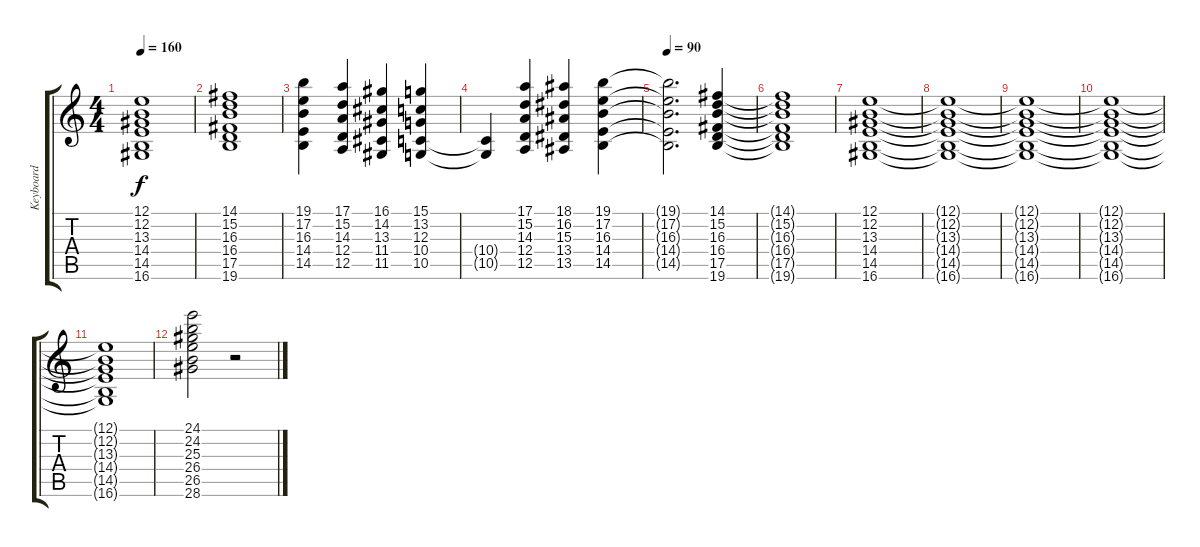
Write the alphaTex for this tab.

\track ("Keyboard" "Keyboard") {instrument stringensemble1}
\staff {score tabs}
\tuning (E4 B3 G3 D3 A2 E2) {hide}
\ts (4 4)
\tempo 160
\clef g2
\ks c
(12.1 12.2 13.3 14.4 14.5 16.6).1{dy f instrument stringensemble1} |
(14.1 15.2 16.3 16.4 17.5 19.6).1 |
(19.1 17.2 16.3 14.4 14.5).4 (17.1 15.2 14.3 12.4 12.5).4 (16.1 14.2 13.3 11.4 11.5).4 (15.1 13.2 12.3 10.4 10.5).4 |
(10.4{t} 10.5{t}).4 (17.1 15.2 14.3 12.4 12.5).4 (18.1 16.2 15.3 13.4 13.5).4 (19.1 17.2 16.3 14.4 14.5).4 |
\tempo 90
(19.1{t} 17.2{t} 16.3{t} 14.4{t} 14.5{t}).2{d} (14.1 15.2 16.3 16.4 17.5 19.6).4 |
(14.1{t} 15.2{t} 16.3{t} 16.4{t} 17.5{t} 19.6{t}).1 |
(12.1 12.2 13.3 14.4 14.5 16.6).1 |
(12.1{t} 12.2{t} 13.3{t} 14.4{t} 14.5{t} 16.6{t}).1 |
(12.1{t} 12.2{t} 13.3{t} 14.4{t} 14.5{t} 16.6{t}).1 |
(12.1{t} 12.2{t} 13.3{t} 14.4{t} 14.5{t} 16.6{t}).1 |
(12.1{t} 12.2{t} 13.3{t} 14.4{t} 14.5{t} 16.6{t}).1 |
(24.1 24.2 25.3 26.4 26.5 28.6).2 r.2
